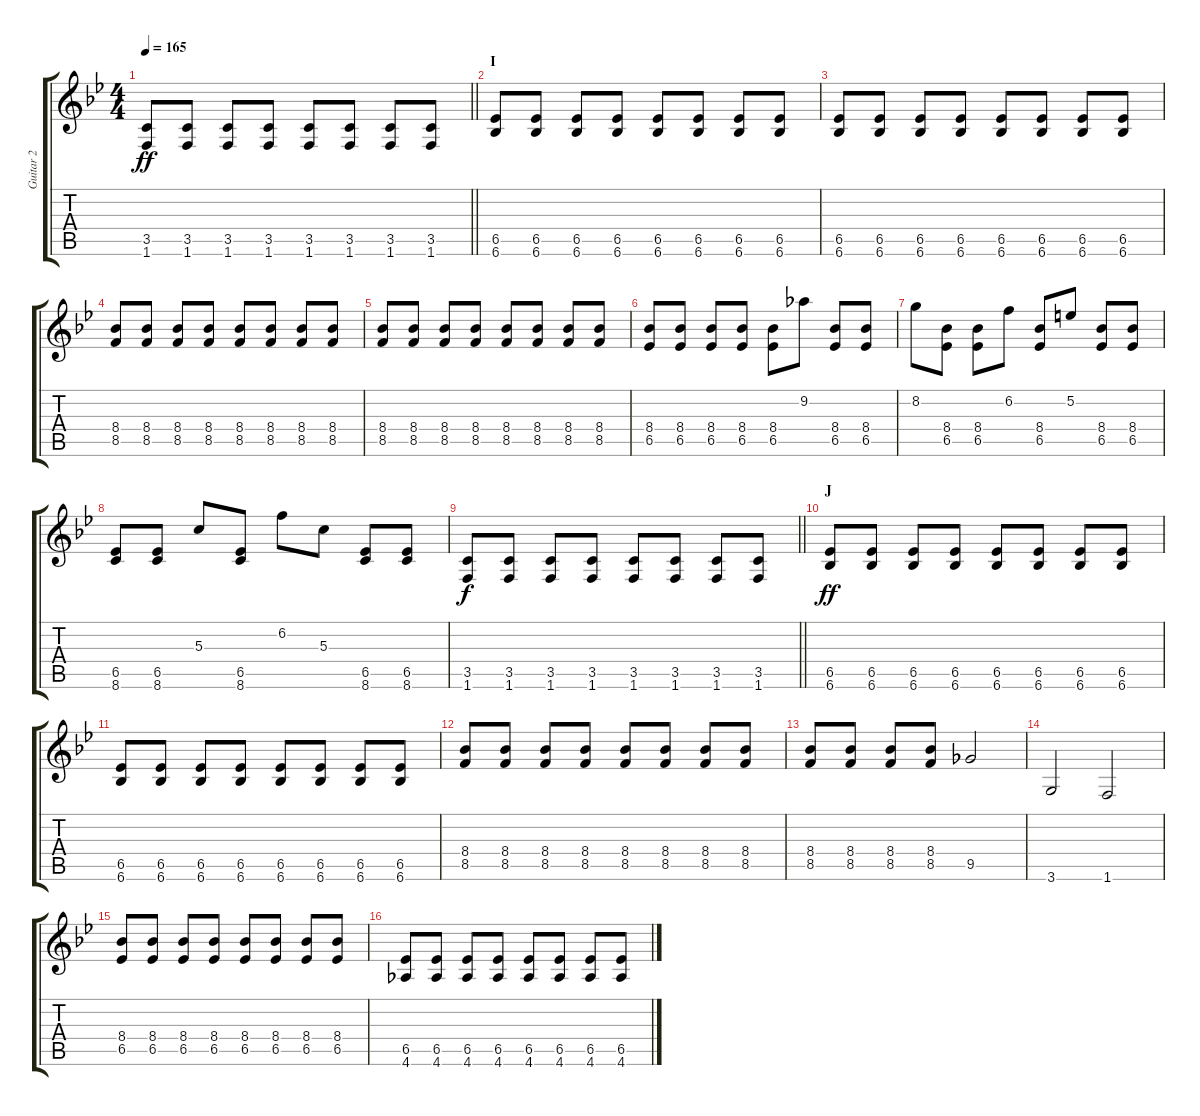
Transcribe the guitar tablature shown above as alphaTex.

\track ("Guitar 2" "Guitar 2") {instrument distortionguitar}
\staff {score tabs}
\tuning (E4 B3 G3 D3 A2 E2) {hide}
\ts (4 4)
\tempo 165
\clef g2
\barLineRight lightlight
\ks bb
(3.5 1.6).8{dy ff} (3.5 1.6).8 (3.5 1.6).8 (3.5 1.6).8 (3.5 1.6).8 (3.5 1.6).8 (3.5 1.6).8 (3.5 1.6).8 |
\section ("" "I")
(6.5 6.6).8 (6.5 6.6).8 (6.5 6.6).8 (6.5 6.6).8 (6.5 6.6).8 (6.5 6.6).8 (6.5 6.6).8 (6.5 6.6).8 |
(6.5 6.6).8 (6.5 6.6).8 (6.5 6.6).8 (6.5 6.6).8 (6.5 6.6).8 (6.5 6.6).8 (6.5 6.6).8 (6.5 6.6).8 |
(8.4 8.5).8 (8.4 8.5).8 (8.4 8.5).8 (8.4 8.5).8 (8.4 8.5).8 (8.4 8.5).8 (8.4 8.5).8 (8.4 8.5).8 |
(8.4 8.5).8 (8.4 8.5).8 (8.4 8.5).8 (8.4 8.5).8 (8.4 8.5).8 (8.4 8.5).8 (8.4 8.5).8 (8.4 8.5).8 |
(8.4 6.5).8 (8.4 6.5).8 (8.4 6.5).8 (8.4 6.5).8 (8.4 6.5).8 9.2.8 (8.4 6.5).8 (8.4 6.5).8 |
8.2.8 (8.4 6.5).8 (8.4 6.5).8 6.2.8 (8.4 6.5).8 5.2.8 (8.4 6.5).8 (8.4 6.5).8 |
(6.5 8.6).8 (6.5 8.6).8 5.3.8 (6.5 8.6).8 6.2.8 5.3.8 (6.5 8.6).8 (6.5 8.6).8 |
\barLineRight lightlight
(3.5 1.6).8{dy f} (3.5 1.6).8 (3.5 1.6).8 (3.5 1.6).8 (3.5 1.6).8 (3.5 1.6).8 (3.5 1.6).8 (3.5 1.6).8 |
\section ("" "J")
(6.5 6.6).8{dy ff} (6.5 6.6).8 (6.5 6.6).8 (6.5 6.6).8 (6.5 6.6).8 (6.5 6.6).8 (6.5 6.6).8 (6.5 6.6).8 |
(6.5 6.6).8 (6.5 6.6).8 (6.5 6.6).8 (6.5 6.6).8 (6.5 6.6).8 (6.5 6.6).8 (6.5 6.6).8 (6.5 6.6).8 |
(8.4 8.5).8 (8.4 8.5).8 (8.4 8.5).8 (8.4 8.5).8 (8.4 8.5).8 (8.4 8.5).8 (8.4 8.5).8 (8.4 8.5).8 |
(8.4 8.5).8 (8.4 8.5).8 (8.4 8.5).8 (8.4 8.5).8 9.5.2 |
3.6.2 1.6.2 |
(8.4 6.5).8 (8.4 6.5).8 (8.4 6.5).8 (8.4 6.5).8 (8.4 6.5).8 (8.4 6.5).8 (8.4 6.5).8 (8.4 6.5).8 |
(6.5 4.6).8 (6.5 4.6).8 (6.5 4.6).8 (6.5 4.6).8 (6.5 4.6).8 (6.5 4.6).8 (6.5 4.6).8 (6.5 4.6).8
